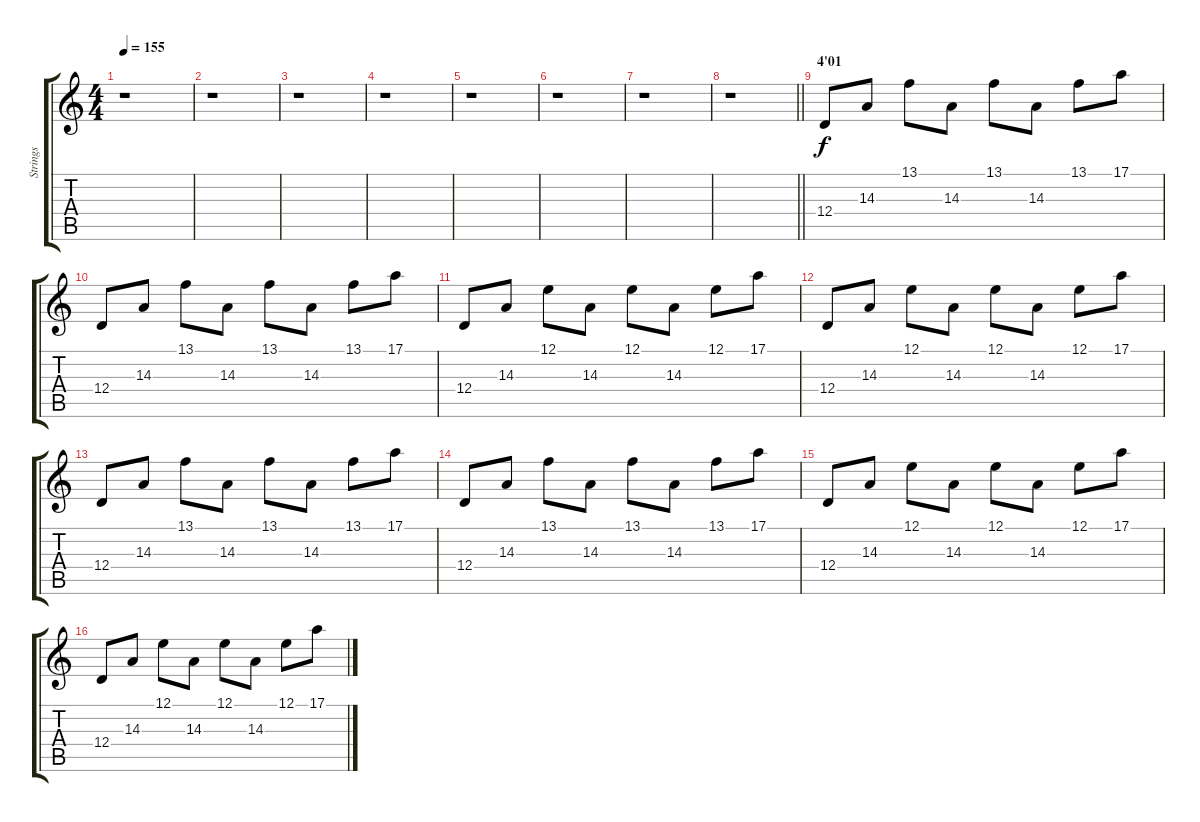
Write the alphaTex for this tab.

\track ("Strings" "Strings") {instrument stringensemble1}
\staff {score tabs}
\tuning (E4 B3 G3 D3 A2 E2) {hide}
\ts (4 4)
\tempo 155
\clef g2
\ks c
r.1{dy f} |
r.1 |
r.1 |
r.1 |
r.1 |
r.1 |
r.1 |
\barLineRight lightlight
r.1 |
\section ("" "4'01")
12.4.8{volume 12} 14.3.8 13.1.8 14.3.8 13.1.8 14.3.8 13.1.8 17.1.8 |
12.4.8 14.3.8 13.1.8 14.3.8 13.1.8 14.3.8 13.1.8 17.1.8 |
12.4.8 14.3.8 12.1.8 14.3.8 12.1.8 14.3.8 12.1.8 17.1.8 |
12.4.8 14.3.8 12.1.8 14.3.8 12.1.8 14.3.8 12.1.8 17.1.8 |
12.4.8 14.3.8 13.1.8 14.3.8 13.1.8 14.3.8 13.1.8 17.1.8 |
12.4.8 14.3.8 13.1.8 14.3.8 13.1.8 14.3.8 13.1.8 17.1.8 |
12.4.8 14.3.8 12.1.8 14.3.8 12.1.8 14.3.8 12.1.8 17.1.8 |
12.4.8 14.3.8 12.1.8 14.3.8 12.1.8 14.3.8 12.1.8 17.1.8
